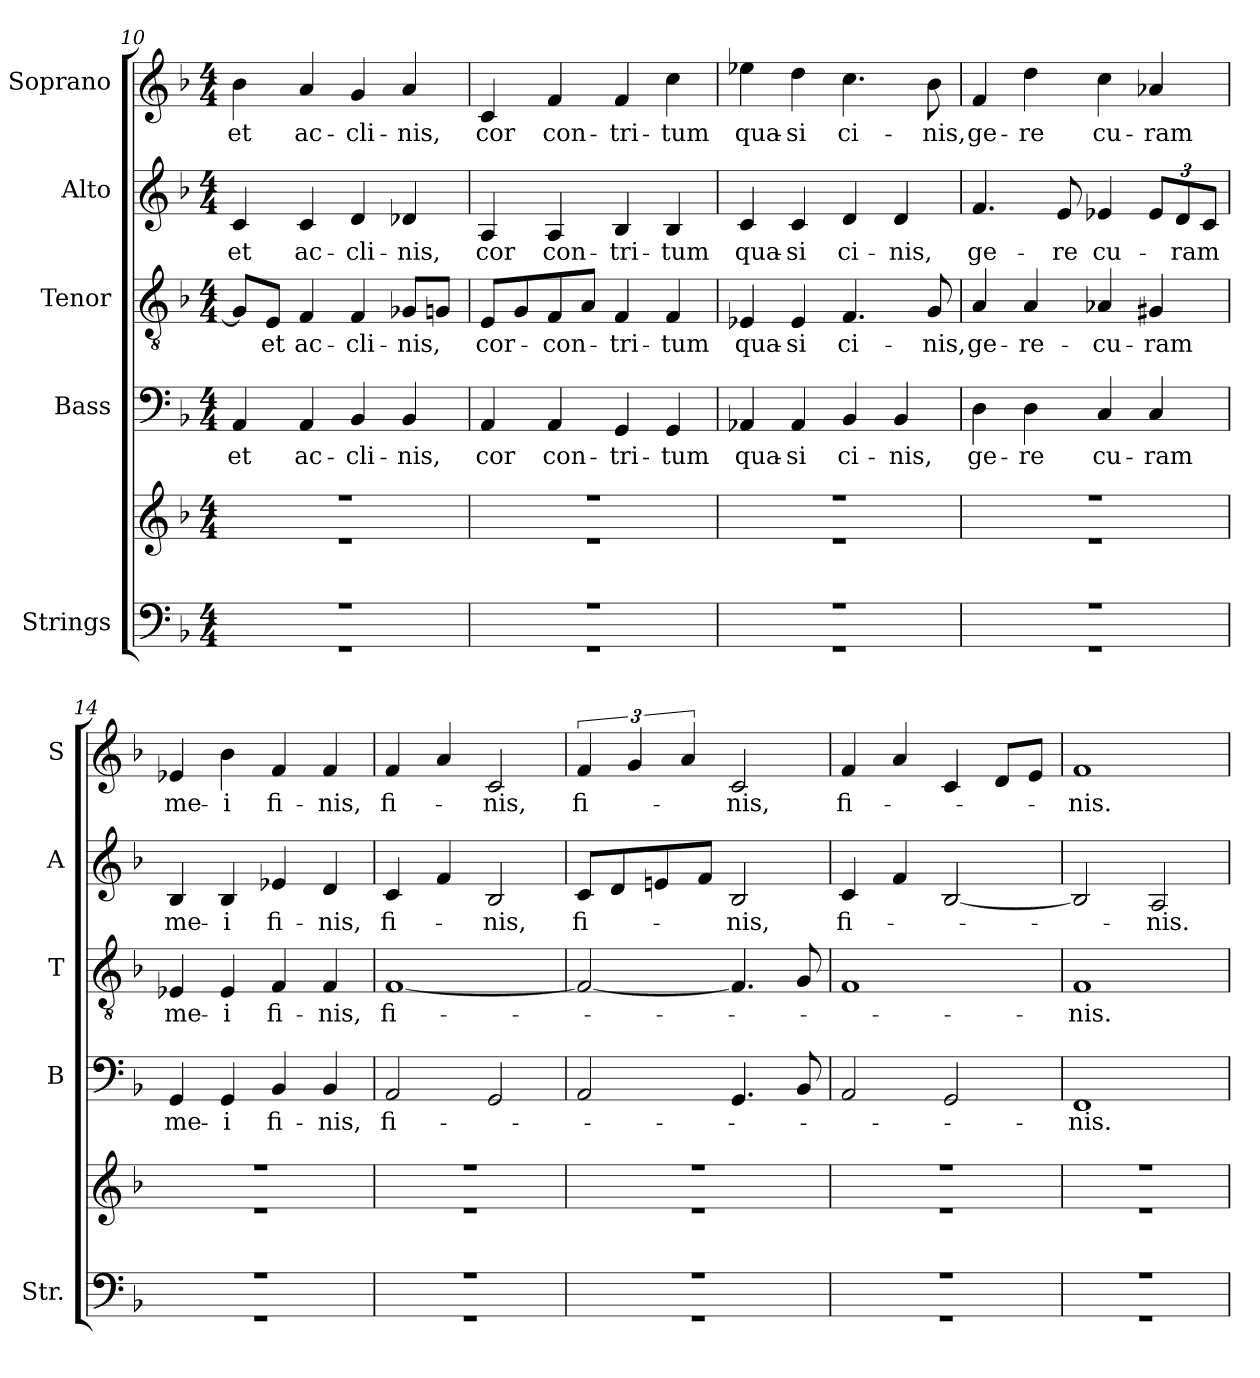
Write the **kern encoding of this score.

**kern	**kern	**kern	**text	**kern	**text	**kern	**text	**kern	**text
*part5	*part5	*part4	*part4	*part3	*part3	*part2	*part2	*part1	*part1
*staff6	*staff5	*staff4	*staff4	*staff3	*staff3	*staff2	*staff2	*staff1	*staff1
*I"Strings	*	*I"Bass	*	*I"Tenor	*	*I"Alto	*	*I"Soprano	*
*I'Str.	*	*I'B	*	*I'T	*	*I'A	*	*I'S	*
*clefF4	*clefG2	*clefF4	*	*clefGv2	*	*clefG2	*	*clefG2	*
*k[b-]	*k[b-]	*k[b-]	*	*k[b-]	*	*k[b-]	*	*k[b-]	*
*F:	*F:	*F:	*	*F:	*	*F:	*	*F:	*
*M4/4	*M4/4	*M4/4	*	*M4/4	*	*M4/4	*	*M4/4	*
=10	=10	=10	=10	=10	=10	=10	=10	=10	=10
*^	*^	*	*	*	*	*	*	*	*
!	!	!	!	!	!LO:LY:b	!	!	!	!LO:LY:b	!	!LO:LY:b
1r	1r	1r	1r	4AA/	et	8G/L]	.	4c/	et	4b-\	et
!	!	!	!	!	!	!	!LO:LY:b	!	!	!	!
.	.	.	.	.	.	8E/J	et	.	.	.	.
!	!	!	!	!	!LO:LY:b	!	!LO:LY:b	!	!LO:LY:b	!	!LO:LY:b
.	.	.	.	4AA/	ac-	4F/	ac-	4c/	ac-	4a/	ac-
!	!	!	!	!	!LO:LY:b	!	!LO:LY:b	!	!LO:LY:b	!	!LO:LY:b
.	.	.	.	4BB-/	-cli-	4F/	-cli-	4d/	-cli-	4g/	-cli-
!	!	!	!	!	!LO:LY:b	!	!LO:LY:b	!	!LO:LY:b	!	!LO:LY:b
.	.	.	.	4BB-/	-nis,	8G-X/L	-nis,	4d-X/	-nis,	4a/	-nis,
.	.	.	.	.	.	8Gn/J	.	.	.	.	.
=11	=11	=11	=11	=11	=11	=11	=11	=11	=11	=11	=11
!	!	!	!	!	!LO:LY:b	!	!LO:LY:b	!	!LO:LY:b	!	!LO:LY:b
1r	1r	1r	1r	4AA/	cor	8E/L	cor-	4A/	cor	4c/	cor
.	.	.	.	.	.	8G/	.	.	.	.	.
!	!	!	!	!	!LO:LY:b	!	!LO:LY:b	!	!LO:LY:b	!	!LO:LY:b
.	.	.	.	4AA/	con-	8F/	-con-	4A/	con-	4f/	con-
.	.	.	.	.	.	8A/J	.	.	.	.	.
!	!	!	!	!	!LO:LY:b	!	!LO:LY:b	!	!LO:LY:b	!	!LO:LY:b
.	.	.	.	4GG/	-tri-	4F/	-tri-	4B-/	-tri-	4f/	-tri-
!	!	!	!	!	!LO:LY:b	!	!LO:LY:b	!	!LO:LY:b	!	!LO:LY:b
.	.	.	.	4GG/	-tum	4F/	-tum	4B-/	-tum	4cc\	-tum
!!LO:LB:g=z
=12	=12	=12	=12	=12	=12	=12	=12	=12	=12	=12	=12
!	!	!	!	!	!LO:LY:b	!	!LO:LY:b	!	!LO:LY:b	!	!LO:LY:b
1r	1r	1r	1r	4AA-X/	qua-	4E-X/	qua-	4c/	qua-	4ee-X\	qua-
!	!	!	!	!	!LO:LY:b	!	!LO:LY:b	!	!LO:LY:b	!	!LO:LY:b
.	.	.	.	4AA-/	-si	4E-/	-si	4c/	-si	4dd\	-si
!	!	!	!	!	!LO:LY:b	!	!LO:LY:b	!	!LO:LY:b	!	!LO:LY:b
.	.	.	.	4BB-/	ci-	4.F/	ci-	4d/	ci-	4.cc\	ci-
!	!	!	!	!	!LO:LY:b	!	!	!	!LO:LY:b	!	!
.	.	.	.	4BB-/	-nis,	.	.	4d/	-nis,	.	.
!	!	!	!	!	!	!	!LO:LY:b	!	!	!	!LO:LY:b
.	.	.	.	.	.	8G/	-nis,	.	.	8b-\	-nis,
=13	=13	=13	=13	=13	=13	=13	=13	=13	=13	=13	=13
!	!	!	!	!	!LO:LY:b	!	!LO:LY:b	!	!LO:LY:b	!	!LO:LY:b
1r	1r	1r	1r	4D\	ge-	4A/	ge-	4.f/	ge-	4f/	ge-
!	!	!	!	!	!LO:LY:b	!	!LO:LY:b	!	!	!	!LO:LY:b
.	.	.	.	4D\	-re	4A/	-re-	.	.	4dd\	-re
!	!	!	!	!	!	!	!	!	!LO:LY:b	!	!
.	.	.	.	.	.	.	.	8e/	-re	.	.
!	!	!	!	!	!LO:LY:b	!	!LO:LY:b	!	!LO:LY:b	!	!LO:LY:b
.	.	.	.	4C/	cu-	4A-X/	-cu-	4e-X/	cu-	4cc\	cu-
!	!	!	!	!	!LO:LY:b	!	!LO:LY:b	!	!	!	!
*	*	*	*	*	*	*	*	*Xbrackettup	*	*	*
!	!	!	!	!	!	!	!	!	!	!	!LO:LY:b
.	.	.	.	4C/	-ram	4G#X/	-ram	12e-/L	.	4a-X/	-ram
!	!	!	!	!	!	!	!	!	!LO:LY:b	!	!
.	.	.	.	.	.	.	.	12d/	-ram	.	.
.	.	.	.	.	.	.	.	12c/J	.	.	.
=14	=14	=14	=14	=14	=14	=14	=14	=14	=14	=14	=14
!	!	!	!	!	!LO:LY:b	!	!LO:LY:b	!	!LO:LY:b	!	!LO:LY:b
1r	1r	1r	1r	4GG/	me-	4E-X/	me-	4B-/	me-	4e-X/	me-
!	!	!	!	!	!LO:LY:b	!	!LO:LY:b	!	!LO:LY:b	!	!LO:LY:b
.	.	.	.	4GG/	-i	4E-/	-i	4B-/	-i	4b-\	-i
!	!	!	!	!	!LO:LY:b	!	!LO:LY:b	!	!LO:LY:b	!	!LO:LY:b
.	.	.	.	4BB-/	fi-	4F/	fi-	4e-X/	fi-	4f/	fi-
!	!	!	!	!	!LO:LY:b	!	!LO:LY:b	!	!LO:LY:b	!	!LO:LY:b
.	.	.	.	4BB-/	-nis,	4F/	-nis,	4d/	-nis,	4f/	-nis,
=15	=15	=15	=15	=15	=15	=15	=15	=15	=15	=15	=15
!	!	!	!	!	!LO:LY:b	!	!LO:LY:b	!	!LO:LY:b	!	!LO:LY:b
1r	1r	1r	1r	2AA/	fi-	[1F	fi-	4c/	fi-	4f/	fi-
.	.	.	.	.	.	.	.	4f/	.	4a/	.
!	!	!	!	!	!	!	!	!	!LO:LY:b	!	!LO:LY:b
.	.	.	.	2GG/	.	.	.	2B-/	-nis,	2c/	-nis,
!!LO:PB:g=z
=16	=16	=16	=16	=16	=16	=16	=16	=16	=16	=16	=16
!	!	!	!	!	!	!	!	!	!LO:LY:b	!	!LO:LY:b
1r	1r	1r	1r	2AA/	.	2F/_	.	8c/L	fi-	6f/	fi-
.	.	.	.	.	.	.	.	8d/	.	.	.
.	.	.	.	.	.	.	.	.	.	6g/	.
.	.	.	.	.	.	.	.	8eni/	.	.	.
.	.	.	.	.	.	.	.	.	.	6a/	.
.	.	.	.	.	.	.	.	8f/J	.	.	.
!	!	!	!	!	!	!	!	!	!LO:LY:b	!	!LO:LY:b
.	.	.	.	4.GG/	.	4.F/]	.	2B-/	-nis,	2c/	-nis,
.	.	.	.	8BB-/	.	8G/	.	.	.	.	.
=17	=17	=17	=17	=17	=17	=17	=17	=17	=17	=17	=17
!	!	!	!	!	!	!	!	!	!LO:LY:b	!	!LO:LY:b
1r	1r	1r	1r	2AA/	.	1F	.	4c/	fi-	4f/	fi-
.	.	.	.	.	.	.	.	4f/	.	4a/	.
.	.	.	.	2GG/	.	.	.	[2B-/	.	4c/	.
.	.	.	.	.	.	.	.	.	.	8d/L	.
.	.	.	.	.	.	.	.	.	.	8e/J	.
=18	=18	=18	=18	=18	=18	=18	=18	=18	=18	=18	=18
!	!	!	!	!	!LO:LY:b	!	!LO:LY:b	!	!	!	!LO:LY:b
1r	1r	1r	1r	1FF	-nis.	1F	-nis.	2B-/]	.	1f	-nis.
!	!	!	!	!	!	!	!	!	!LO:LY:b	!	!
.	.	.	.	.	.	.	.	2A/	-nis.	.	.
*v	*v	*	*	*	*	*	*	*	*	*	*
*	*v	*v	*	*	*	*	*	*	*	*
=	=	=	=	=	=	=	=	=	=
*-	*-	*-	*-	*-	*-	*-	*-	*-	*-
